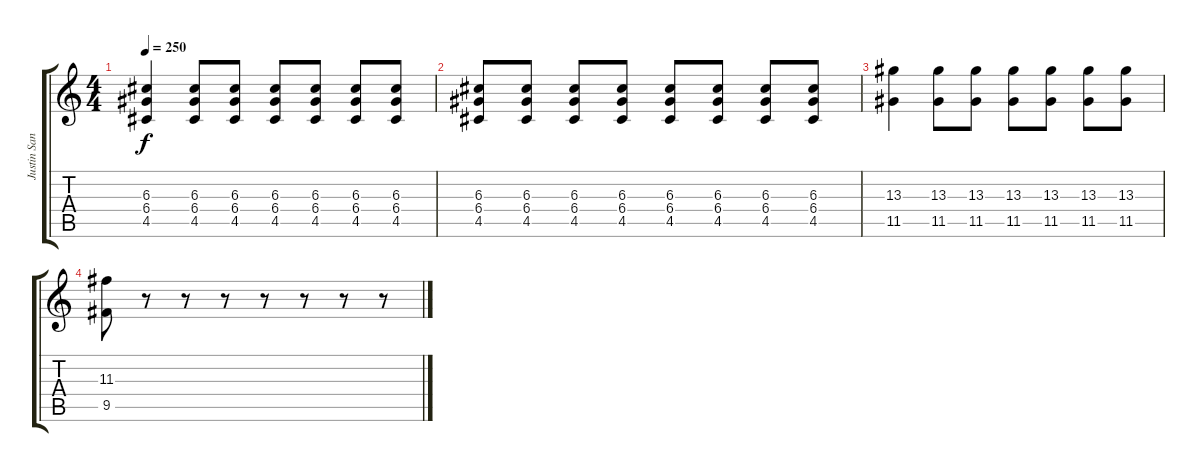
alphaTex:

\track ("Justin Sane" "Justin San") {instrument distortionguitar}
\staff {score tabs}
\tuning (E4 B3 G3 D3 A2 E2) {hide}
\ts (4 4)
\tempo 250
\clef g2
\ks c
(6.3 6.4 4.5).4{dy f} (6.3 6.4 4.5).8 (6.3 6.4 4.5).8 (6.3 6.4 4.5).8 (6.3 6.4 4.5).8 (6.3 6.4 4.5).8 (6.3 6.4 4.5).8 |
(6.3 6.4 4.5).8 (6.3 6.4 4.5).8 (6.3 6.4 4.5).8 (6.3 6.4 4.5).8 (6.3 6.4 4.5).8 (6.3 6.4 4.5).8 (6.3 6.4 4.5).8 (6.3 6.4 4.5).8 |
(13.3 11.5).4 (13.3 11.5).8 (13.3 11.5).8 (13.3 11.5).8 (13.3 11.5).8 (13.3 11.5).8 (13.3 11.5).8 |
(11.3 9.5).8 r.8 r.8 r.8 r.8 r.8 r.8 r.8
